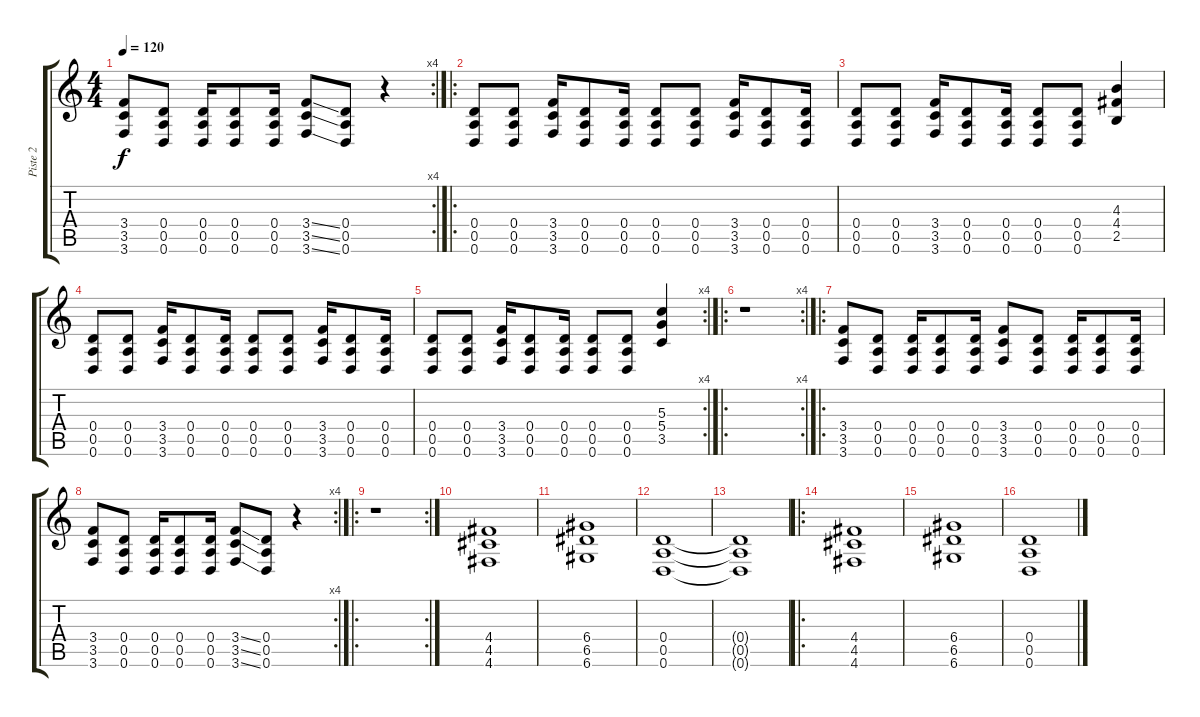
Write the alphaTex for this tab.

\track ("Piste 2" "Piste 2") {instrument distortionguitar}
\staff {score tabs}
\tuning (E4 B3 G3 D3 A2 D2) {hide}
\rc 4
\ts (4 4)
\tempo 120
\clef g2
\ks c
(3.4 3.5 3.6).8{dy f} (0.4 0.5 0.6).8 (0.4 0.5 0.6).16 (0.4 0.5 0.6).8 (0.4 0.5 0.6).16 (3.4{ss} 3.5{ss} 3.6{ss}).8 (0.4 0.5 0.6).8 r.4 |
\ro
(0.4 0.5 0.6).8 (0.4 0.5 0.6).8 (3.4 3.5 3.6).16 (0.4 0.5 0.6).8 (0.4 0.5 0.6).16 (0.4 0.5 0.6).8 (0.4 0.5 0.6).8 (3.4 3.5 3.6).16 (0.4 0.5 0.6).8 (0.4 0.5 0.6).16 |
(0.4 0.5 0.6).8 (0.4 0.5 0.6).8 (3.4 3.5 3.6).16 (0.4 0.5 0.6).8 (0.4 0.5 0.6).16 (0.4 0.5 0.6).8 (0.4 0.5 0.6).8 (4.3 4.4 2.5).4 |
(0.4 0.5 0.6).8 (0.4 0.5 0.6).8 (3.4 3.5 3.6).16 (0.4 0.5 0.6).8 (0.4 0.5 0.6).16 (0.4 0.5 0.6).8 (0.4 0.5 0.6).8 (3.4 3.5 3.6).16 (0.4 0.5 0.6).8 (0.4 0.5 0.6).16 |
\rc 4
(0.4 0.5 0.6).8 (0.4 0.5 0.6).8 (3.4 3.5 3.6).16 (0.4 0.5 0.6).8 (0.4 0.5 0.6).16 (0.4 0.5 0.6).8 (0.4 0.5 0.6).8 (5.3 5.4 3.5).4 |
\ro
\rc 4
r.1 |
\ro
(3.4 3.5 3.6).8 (0.4 0.5 0.6).8 (0.4 0.5 0.6).16 (0.4 0.5 0.6).8 (0.4 0.5 0.6).16 (3.4 3.5 3.6).8 (0.4 0.5 0.6).8 (0.4 0.5 0.6).16 (0.4 0.5 0.6).8 (0.4 0.5 0.6).16 |
\rc 4
(3.4 3.5 3.6).8 (0.4 0.5 0.6).8 (0.4 0.5 0.6).16 (0.4 0.5 0.6).8 (0.4 0.5 0.6).16 (3.4{ss} 3.5{ss} 3.6{ss}).8 (0.4 0.5 0.6).8 r.4 |
\ro
\rc 2
r.1 |
(4.4 4.5 4.6).1 |
(6.4 6.5 6.6).1 |
(0.4 0.5 0.6).1 |
(0.4{t} 0.5{t} 0.6{t}).1 |
\ro
(4.4 4.5 4.6).1 |
(6.4 6.5 6.6).1 |
(0.4 0.5 0.6).1
